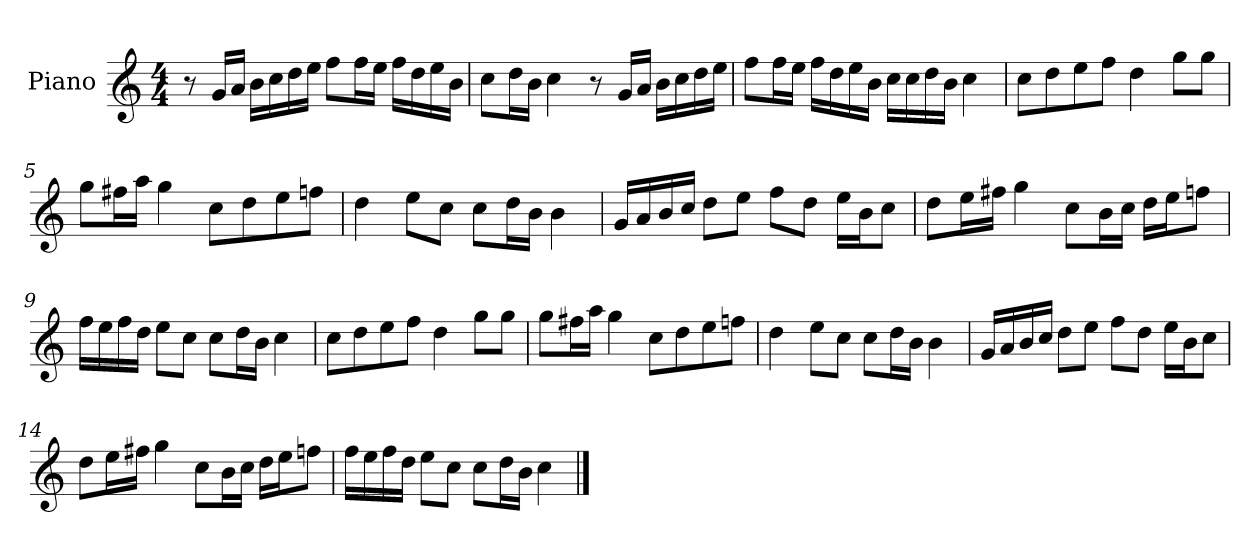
**kern
*part1
*staff1
*I"Piano
*I'P-no
*clefG2
*k[]
*M4/4
*MM90
=1
8r
16g/LL
16a/JJ
16b\LL
16cc\
16dd\
16ee\JJ
8ff\L
16ff\L
16ee\JJ
16ff\LL
16dd\
16ee\
16b\JJ
=2
8cc\L
16dd\L
16b\JJ
4cc\
8r
16g/LL
16a/JJ
16b\LL
16cc\
16dd\
16ee\JJ
=3
8ff\L
16ff\L
16ee\JJ
16ff\LL
16dd\
16ee\
16b\JJ
16cc\LL
16cc\
16dd\
16b\JJ
4cc\
!!LO:LB:g=z
=4
8cc\L
8dd\
8ee\
8ff\J
4dd\
8gg\L
8gg\J
=5
8gg\L
16ff#X\L
16aa\JJ
4gg\
8cc\L
8dd\
8ee\
8ffn\J
=6
4dd\
8ee\L
8cc\J
8cc\L
16dd\L
16b\JJ
4b\
=7
16g/LL
16a/
16b/
16cc/JJ
8dd\L
8ee\J
8ff\L
8dd\J
16ee\LL
16b\J
8cc\J
!!LO:LB:g=z
=8
8dd\L
16ee\L
16ff#X\JJ
4gg\
8cc\L
16b\L
16cc\JJ
16dd\LL
16ee\J
8ffn\J
=9
16ff\LL
16ee\
16ff\
16dd\JJ
8ee\L
8cc\J
8cc\L
16dd\L
16b\JJ
4cc\
=10
8cc\L
8dd\
8ee\
8ff\J
4dd\
8gg\L
8gg\J
=11
8gg\L
16ff#X\L
16aa\JJ
4gg\
8cc\L
8dd\
8ee\
8ffn\J
=12
4dd\
8ee\L
8cc\J
8cc\L
16dd\L
16b\JJ
4b\
!!LO:LB:g=z
=13
16g/LL
16a/
16b/
16cc/JJ
8dd\L
8ee\J
8ff\L
8dd\J
16ee\LL
16b\J
8cc\J
=14
8dd\L
16ee\L
16ff#X\JJ
4gg\
8cc\L
16b\L
16cc\JJ
16dd\LL
16ee\J
8ffn\J
=15
16ff\LL
16ee\
16ff\
16dd\JJ
8ee\L
8cc\J
8cc\L
16dd\L
16b\JJ
4cc\
==
*-
